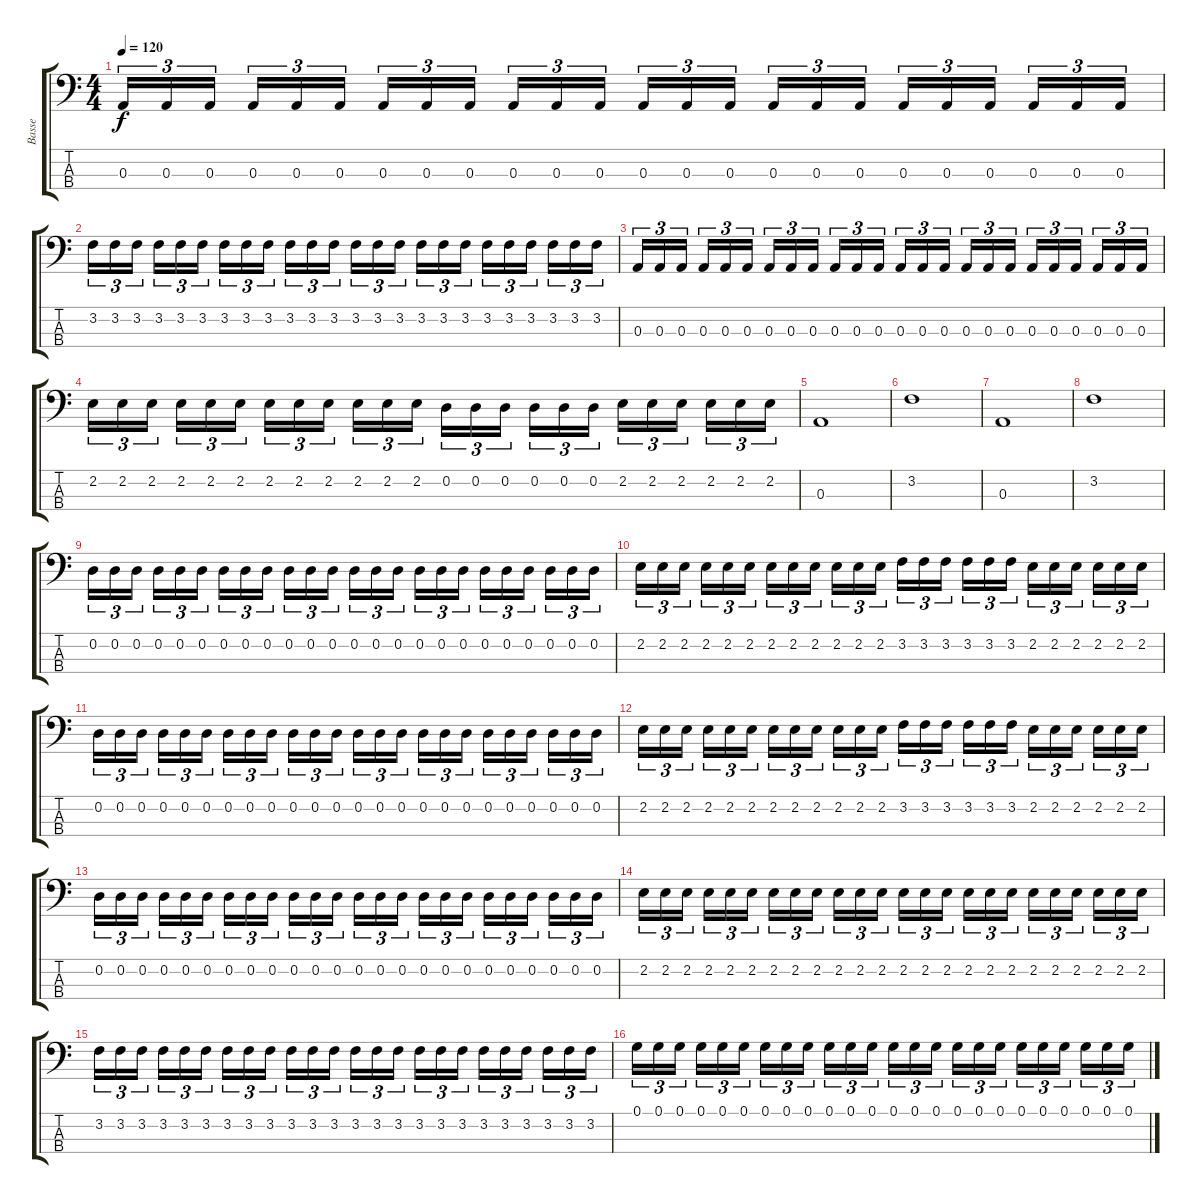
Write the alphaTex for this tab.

\track ("Basse" "Basse") {instrument electricbassfinger}
\staff {score tabs}
\tuning (G2 D2 A1 E1) {hide}
\ts (4 4)
\tempo 120
\clef f4
\ks c
0.3.16{tu (3 2) dy f} 0.3.16{tu (3 2)} 0.3.16{tu (3 2)} 0.3.16{tu (3 2)} 0.3.16{tu (3 2)} 0.3.16{tu (3 2)} 0.3.16{tu (3 2)} 0.3.16{tu (3 2)} 0.3.16{tu (3 2)} 0.3.16{tu (3 2)} 0.3.16{tu (3 2)} 0.3.16{tu (3 2)} 0.3.16{tu (3 2)} 0.3.16{tu (3 2)} 0.3.16{tu (3 2)} 0.3.16{tu (3 2)} 0.3.16{tu (3 2)} 0.3.16{tu (3 2)} 0.3.16{tu (3 2)} 0.3.16{tu (3 2)} 0.3.16{tu (3 2)} 0.3.16{tu (3 2)} 0.3.16{tu (3 2)} 0.3.16{tu (3 2)} |
3.2.16{tu (3 2)} 3.2.16{tu (3 2)} 3.2.16{tu (3 2)} 3.2.16{tu (3 2)} 3.2.16{tu (3 2)} 3.2.16{tu (3 2)} 3.2.16{tu (3 2)} 3.2.16{tu (3 2)} 3.2.16{tu (3 2)} 3.2.16{tu (3 2)} 3.2.16{tu (3 2)} 3.2.16{tu (3 2)} 3.2.16{tu (3 2)} 3.2.16{tu (3 2)} 3.2.16{tu (3 2)} 3.2.16{tu (3 2)} 3.2.16{tu (3 2)} 3.2.16{tu (3 2)} 3.2.16{tu (3 2)} 3.2.16{tu (3 2)} 3.2.16{tu (3 2)} 3.2.16{tu (3 2)} 3.2.16{tu (3 2)} 3.2.16{tu (3 2)} |
0.3.16{tu (3 2)} 0.3.16{tu (3 2)} 0.3.16{tu (3 2)} 0.3.16{tu (3 2)} 0.3.16{tu (3 2)} 0.3.16{tu (3 2)} 0.3.16{tu (3 2)} 0.3.16{tu (3 2)} 0.3.16{tu (3 2)} 0.3.16{tu (3 2)} 0.3.16{tu (3 2)} 0.3.16{tu (3 2)} 0.3.16{tu (3 2)} 0.3.16{tu (3 2)} 0.3.16{tu (3 2)} 0.3.16{tu (3 2)} 0.3.16{tu (3 2)} 0.3.16{tu (3 2)} 0.3.16{tu (3 2)} 0.3.16{tu (3 2)} 0.3.16{tu (3 2)} 0.3.16{tu (3 2)} 0.3.16{tu (3 2)} 0.3.16{tu (3 2)} |
2.2.16{tu (3 2)} 2.2.16{tu (3 2)} 2.2.16{tu (3 2)} 2.2.16{tu (3 2)} 2.2.16{tu (3 2)} 2.2.16{tu (3 2)} 2.2.16{tu (3 2)} 2.2.16{tu (3 2)} 2.2.16{tu (3 2)} 2.2.16{tu (3 2)} 2.2.16{tu (3 2)} 2.2.16{tu (3 2)} 0.2.16{tu (3 2)} 0.2.16{tu (3 2)} 0.2.16{tu (3 2)} 0.2.16{tu (3 2)} 0.2.16{tu (3 2)} 0.2.16{tu (3 2)} 2.2.16{tu (3 2)} 2.2.16{tu (3 2)} 2.2.16{tu (3 2)} 2.2.16{tu (3 2)} 2.2.16{tu (3 2)} 2.2.16{tu (3 2)} |
0.3.1 |
3.2.1 |
0.3.1 |
3.2.1 |
0.2.16{tu (3 2)} 0.2.16{tu (3 2)} 0.2.16{tu (3 2)} 0.2.16{tu (3 2)} 0.2.16{tu (3 2)} 0.2.16{tu (3 2)} 0.2.16{tu (3 2)} 0.2.16{tu (3 2)} 0.2.16{tu (3 2)} 0.2.16{tu (3 2)} 0.2.16{tu (3 2)} 0.2.16{tu (3 2)} 0.2.16{tu (3 2)} 0.2.16{tu (3 2)} 0.2.16{tu (3 2)} 0.2.16{tu (3 2)} 0.2.16{tu (3 2)} 0.2.16{tu (3 2)} 0.2.16{tu (3 2)} 0.2.16{tu (3 2)} 0.2.16{tu (3 2)} 0.2.16{tu (3 2)} 0.2.16{tu (3 2)} 0.2.16{tu (3 2)} |
2.2.16{tu (3 2)} 2.2.16{tu (3 2)} 2.2.16{tu (3 2)} 2.2.16{tu (3 2)} 2.2.16{tu (3 2)} 2.2.16{tu (3 2)} 2.2.16{tu (3 2)} 2.2.16{tu (3 2)} 2.2.16{tu (3 2)} 2.2.16{tu (3 2)} 2.2.16{tu (3 2)} 2.2.16{tu (3 2)} 3.2.16{tu (3 2)} 3.2.16{tu (3 2)} 3.2.16{tu (3 2)} 3.2.16{tu (3 2)} 3.2.16{tu (3 2)} 3.2.16{tu (3 2)} 2.2.16{tu (3 2)} 2.2.16{tu (3 2)} 2.2.16{tu (3 2)} 2.2.16{tu (3 2)} 2.2.16{tu (3 2)} 2.2.16{tu (3 2)} |
0.2.16{tu (3 2)} 0.2.16{tu (3 2)} 0.2.16{tu (3 2)} 0.2.16{tu (3 2)} 0.2.16{tu (3 2)} 0.2.16{tu (3 2)} 0.2.16{tu (3 2)} 0.2.16{tu (3 2)} 0.2.16{tu (3 2)} 0.2.16{tu (3 2)} 0.2.16{tu (3 2)} 0.2.16{tu (3 2)} 0.2.16{tu (3 2)} 0.2.16{tu (3 2)} 0.2.16{tu (3 2)} 0.2.16{tu (3 2)} 0.2.16{tu (3 2)} 0.2.16{tu (3 2)} 0.2.16{tu (3 2)} 0.2.16{tu (3 2)} 0.2.16{tu (3 2)} 0.2.16{tu (3 2)} 0.2.16{tu (3 2)} 0.2.16{tu (3 2)} |
2.2.16{tu (3 2)} 2.2.16{tu (3 2)} 2.2.16{tu (3 2)} 2.2.16{tu (3 2)} 2.2.16{tu (3 2)} 2.2.16{tu (3 2)} 2.2.16{tu (3 2)} 2.2.16{tu (3 2)} 2.2.16{tu (3 2)} 2.2.16{tu (3 2)} 2.2.16{tu (3 2)} 2.2.16{tu (3 2)} 3.2.16{tu (3 2)} 3.2.16{tu (3 2)} 3.2.16{tu (3 2)} 3.2.16{tu (3 2)} 3.2.16{tu (3 2)} 3.2.16{tu (3 2)} 2.2.16{tu (3 2)} 2.2.16{tu (3 2)} 2.2.16{tu (3 2)} 2.2.16{tu (3 2)} 2.2.16{tu (3 2)} 2.2.16{tu (3 2)} |
0.2.16{tu (3 2)} 0.2.16{tu (3 2)} 0.2.16{tu (3 2)} 0.2.16{tu (3 2)} 0.2.16{tu (3 2)} 0.2.16{tu (3 2)} 0.2.16{tu (3 2)} 0.2.16{tu (3 2)} 0.2.16{tu (3 2)} 0.2.16{tu (3 2)} 0.2.16{tu (3 2)} 0.2.16{tu (3 2)} 0.2.16{tu (3 2)} 0.2.16{tu (3 2)} 0.2.16{tu (3 2)} 0.2.16{tu (3 2)} 0.2.16{tu (3 2)} 0.2.16{tu (3 2)} 0.2.16{tu (3 2)} 0.2.16{tu (3 2)} 0.2.16{tu (3 2)} 0.2.16{tu (3 2)} 0.2.16{tu (3 2)} 0.2.16{tu (3 2)} |
2.2.16{tu (3 2)} 2.2.16{tu (3 2)} 2.2.16{tu (3 2)} 2.2.16{tu (3 2)} 2.2.16{tu (3 2)} 2.2.16{tu (3 2)} 2.2.16{tu (3 2)} 2.2.16{tu (3 2)} 2.2.16{tu (3 2)} 2.2.16{tu (3 2)} 2.2.16{tu (3 2)} 2.2.16{tu (3 2)} 2.2.16{tu (3 2)} 2.2.16{tu (3 2)} 2.2.16{tu (3 2)} 2.2.16{tu (3 2)} 2.2.16{tu (3 2)} 2.2.16{tu (3 2)} 2.2.16{tu (3 2)} 2.2.16{tu (3 2)} 2.2.16{tu (3 2)} 2.2.16{tu (3 2)} 2.2.16{tu (3 2)} 2.2.16{tu (3 2)} |
3.2.16{tu (3 2)} 3.2.16{tu (3 2)} 3.2.16{tu (3 2)} 3.2.16{tu (3 2)} 3.2.16{tu (3 2)} 3.2.16{tu (3 2)} 3.2.16{tu (3 2)} 3.2.16{tu (3 2)} 3.2.16{tu (3 2)} 3.2.16{tu (3 2)} 3.2.16{tu (3 2)} 3.2.16{tu (3 2)} 3.2.16{tu (3 2)} 3.2.16{tu (3 2)} 3.2.16{tu (3 2)} 3.2.16{tu (3 2)} 3.2.16{tu (3 2)} 3.2.16{tu (3 2)} 3.2.16{tu (3 2)} 3.2.16{tu (3 2)} 3.2.16{tu (3 2)} 3.2.16{tu (3 2)} 3.2.16{tu (3 2)} 3.2.16{tu (3 2)} |
0.1.16{tu (3 2)} 0.1.16{tu (3 2)} 0.1.16{tu (3 2)} 0.1.16{tu (3 2)} 0.1.16{tu (3 2)} 0.1.16{tu (3 2)} 0.1.16{tu (3 2)} 0.1.16{tu (3 2)} 0.1.16{tu (3 2)} 0.1.16{tu (3 2)} 0.1.16{tu (3 2)} 0.1.16{tu (3 2)} 0.1.16{tu (3 2)} 0.1.16{tu (3 2)} 0.1.16{tu (3 2)} 0.1.16{tu (3 2)} 0.1.16{tu (3 2)} 0.1.16{tu (3 2)} 0.1.16{tu (3 2)} 0.1.16{tu (3 2)} 0.1.16{tu (3 2)} 0.1.16{tu (3 2)} 0.1.16{tu (3 2)} 0.1.16{tu (3 2)}
